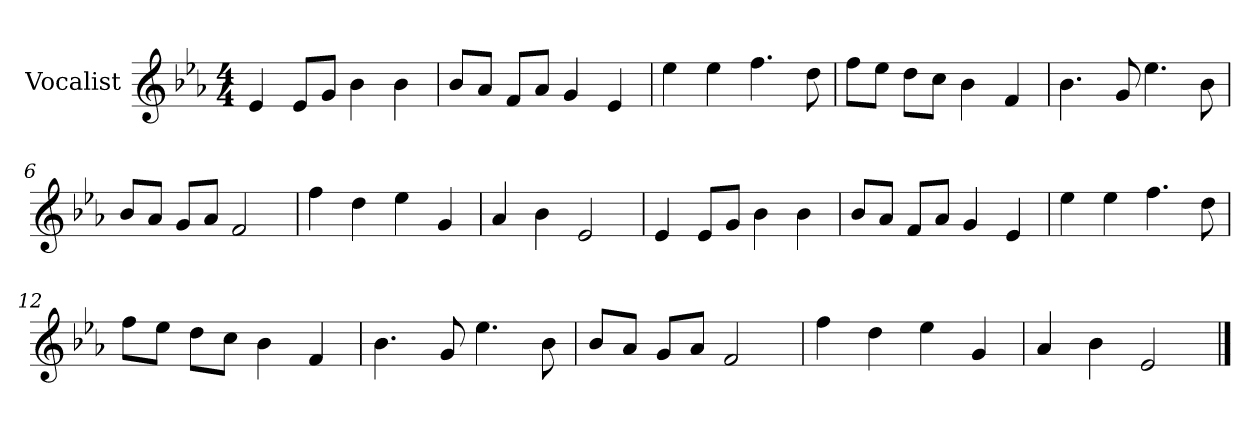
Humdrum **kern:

**kern
*part1
*staff1
*I"Vocalist
*k[b-e-a-]
*E-:
*M4/4
=1
4e-
8e-L
8gJ
4b-
4b-
=2
8b-L
8a-J
8fL
8a-J
4g
4e-
=3
4ee-
4ee-
4.ff
8dd
=4
8ffL
8ee-J
8ddL
8ccJ
4b-
4f
=5
4.b-
8g
4.ee-
8b-
=6
8b-L
8a-J
8gL
8a-J
2f
=7
4ff
4dd
4ee-
4g
=8
4a-
4b-
2e-
=9
4e-
8e-L
8gJ
4b-
4b-
=10
8b-L
8a-J
8fL
8a-J
4g
4e-
=11
4ee-
4ee-
4.ff
8dd
=12
8ffL
8ee-J
8ddL
8ccJ
4b-
4f
=13
4.b-
8g
4.ee-
8b-
=14
8b-L
8a-J
8gL
8a-J
2f
=15
4ff
4dd
4ee-
4g
=16
4a-
4b-
2e-
==
*-
